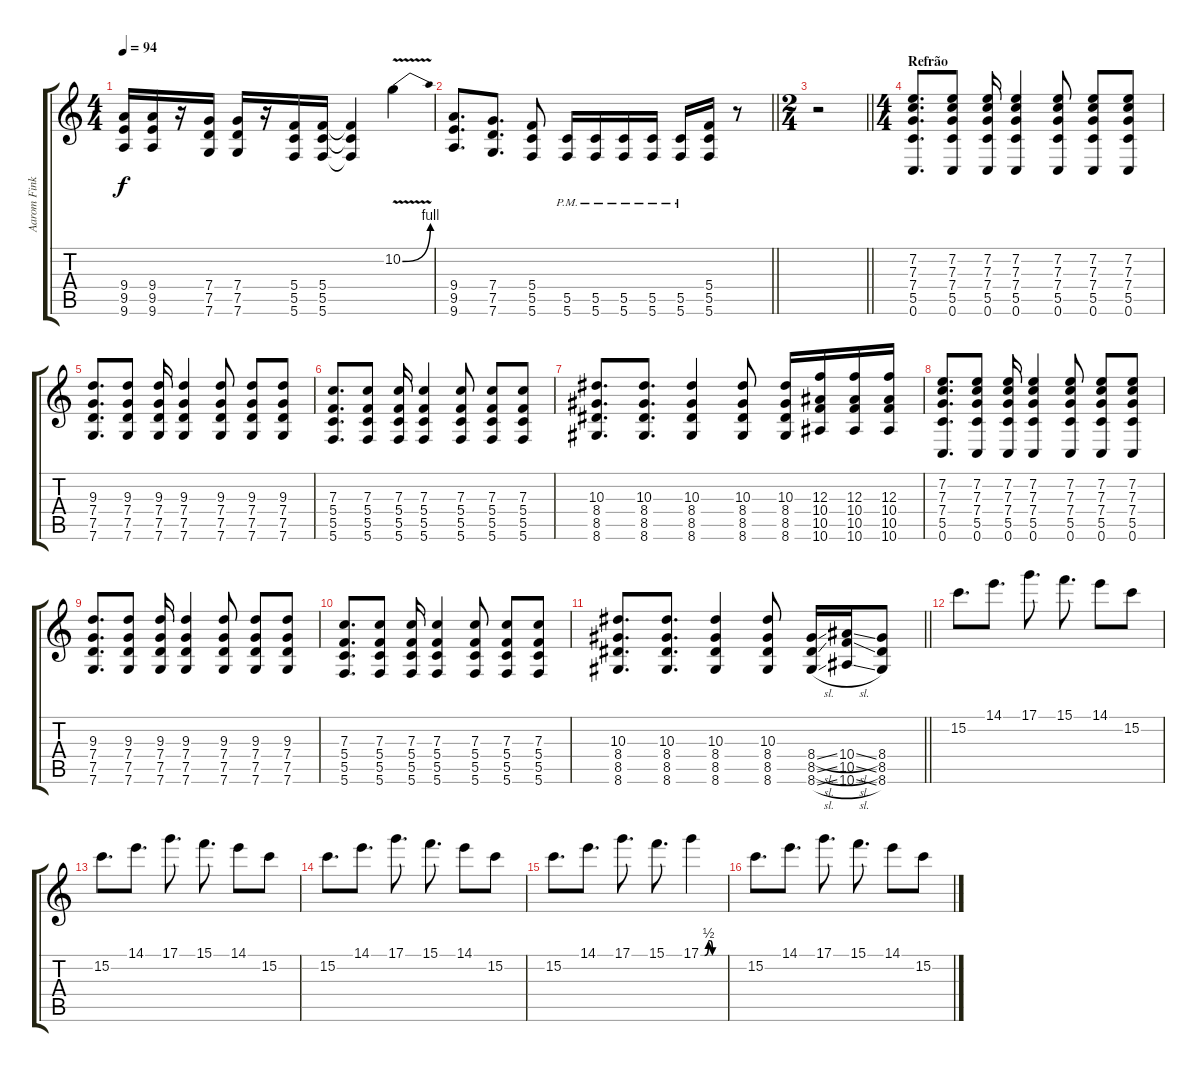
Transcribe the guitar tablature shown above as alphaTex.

\track ("Aarom Fink" "Aarom Fink") {instrument distortionguitar}
\staff {score tabs}
\tuning (D4 A3 F3 C3 G2 C2) {hide}
\ts (4 4)
\tempo 94
\clef g2
\ks c
(9.4 9.5 9.6).16{dy f} (9.4 9.5 9.6).16 r.16 (7.4 7.5 7.6).16 (7.4 7.5 7.6).16 r.16 (5.4 5.5 5.6).16 (5.4 5.5 5.6).16 (5.4{t} 5.5{t} 5.6{t}).4 10.2{be (bend 0 0 60 4) v}.4 |
\barLineRight lightlight
(9.4 9.5 9.6).8{d} (7.4 7.5 7.6).8{d} (5.4 5.5 5.6).8 (5.5{pm} 5.6{pm}).16 (5.5{pm} 5.6{pm}).16 (5.5{pm} 5.6{pm}).16 (5.5{pm} 5.6{pm}).16 (5.5{pm} 5.6{pm}).16 (5.4 5.5 5.6).16 r.8 |
\ts (2 4)
\barLineRight lightlight
r.2 |
\ts (4 4)
\section ("" "Refrão")
(7.2 7.3 7.4 5.5 0.6).8{d} (7.2 7.3 7.4 5.5 0.6).8 (7.2 7.3 7.4 5.5 0.6).16 (7.2 7.3 7.4 5.5 0.6).4 (7.2 7.3 7.4 5.5 0.6).8 (7.2 7.3 7.4 5.5 0.6).8 (7.2 7.3 7.4 5.5 0.6).8 |
(9.3 7.4 7.5 7.6).8{d} (9.3 7.4 7.5 7.6).8 (9.3 7.4 7.5 7.6).16 (9.3 7.4 7.5 7.6).4 (9.3 7.4 7.5 7.6).8 (9.3 7.4 7.5 7.6).8 (9.3 7.4 7.5 7.6).8 |
(7.3 5.4 5.5 5.6).8{d} (7.3 5.4 5.5 5.6).8 (7.3 5.4 5.5 5.6).16 (7.3 5.4 5.5 5.6).4 (7.3 5.4 5.5 5.6).8 (7.3 5.4 5.5 5.6).8 (7.3 5.4 5.5 5.6).8 |
(10.3 8.4 8.5 8.6).8{d} (10.3 8.4 8.5 8.6).8{d} (10.3 8.4 8.5 8.6).4 (10.3 8.4 8.5 8.6).8 (10.3 8.4 8.5 8.6).16 (12.3 10.4 10.5 10.6).16 (12.3 10.4 10.5 10.6).16 (12.3 10.4 10.5 10.6).16 |
(7.2 7.3 7.4 5.5 0.6).8{d} (7.2 7.3 7.4 5.5 0.6).8 (7.2 7.3 7.4 5.5 0.6).16 (7.2 7.3 7.4 5.5 0.6).4 (7.2 7.3 7.4 5.5 0.6).8 (7.2 7.3 7.4 5.5 0.6).8 (7.2 7.3 7.4 5.5 0.6).8 |
(9.3 7.4 7.5 7.6).8{d} (9.3 7.4 7.5 7.6).8 (9.3 7.4 7.5 7.6).16 (9.3 7.4 7.5 7.6).4 (9.3 7.4 7.5 7.6).8 (9.3 7.4 7.5 7.6).8 (9.3 7.4 7.5 7.6).8 |
(7.3 5.4 5.5 5.6).8{d} (7.3 5.4 5.5 5.6).8 (7.3 5.4 5.5 5.6).16 (7.3 5.4 5.5 5.6).4 (7.3 5.4 5.5 5.6).8 (7.3 5.4 5.5 5.6).8 (7.3 5.4 5.5 5.6).8 |
\barLineRight lightlight
(10.3 8.4 8.5 8.6).8{d} (10.3 8.4 8.5 8.6).8{d} (10.3 8.4 8.5 8.6).4 (10.3 8.4 8.5 8.6).8 (8.4{sl} 8.5{sl} 8.6{sl}).16 (10.4{sl} 10.5{sl} 10.6{sl}).16 (8.4 8.5 8.6).8 |
15.2.8{d volume 5} 14.1.8{d} 17.1.8{d} 15.1.8{d} 14.1.8 15.2.8 |
15.2.8{d} 14.1.8{d} 17.1.8{d} 15.1.8{d} 14.1.8 15.2.8 |
15.2.8{d} 14.1.8{d} 17.1.8{d} 15.1.8{d} 14.1.8 15.2.8 |
15.2.8{d} 14.1.8{d} 17.1.8{d} 15.1.8{d} 17.1{be (custom 0 0 10 0 20 2 25 2 30 0 60 0)}.4 |
15.2.8{d} 14.1.8{d} 17.1.8{d} 15.1.8{d} 14.1.8 15.2.8
